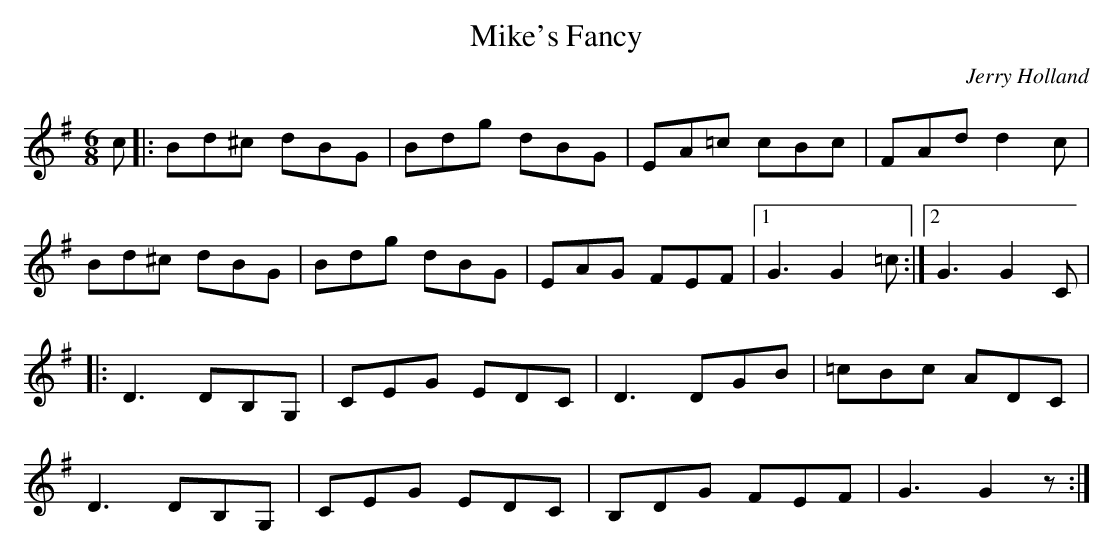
X:1
T:Mike's Fancy
C:Jerry Holland
M:6/8
L:1/8
K:G % 1 sharps
c|:Bd^c dBG|Bdg dBG|EA=c cBc|FAd d2c|
Bd^c dBG|Bdg dBG|EAG FEF|1 G3 G2=c:|2 G3 G2C|
|:D3 DB,G,|CEG EDC|D3 DGB|=cBc ADC|
D3 DB,G,|CEG EDC|B,DG FEF|G3 G2z:|
